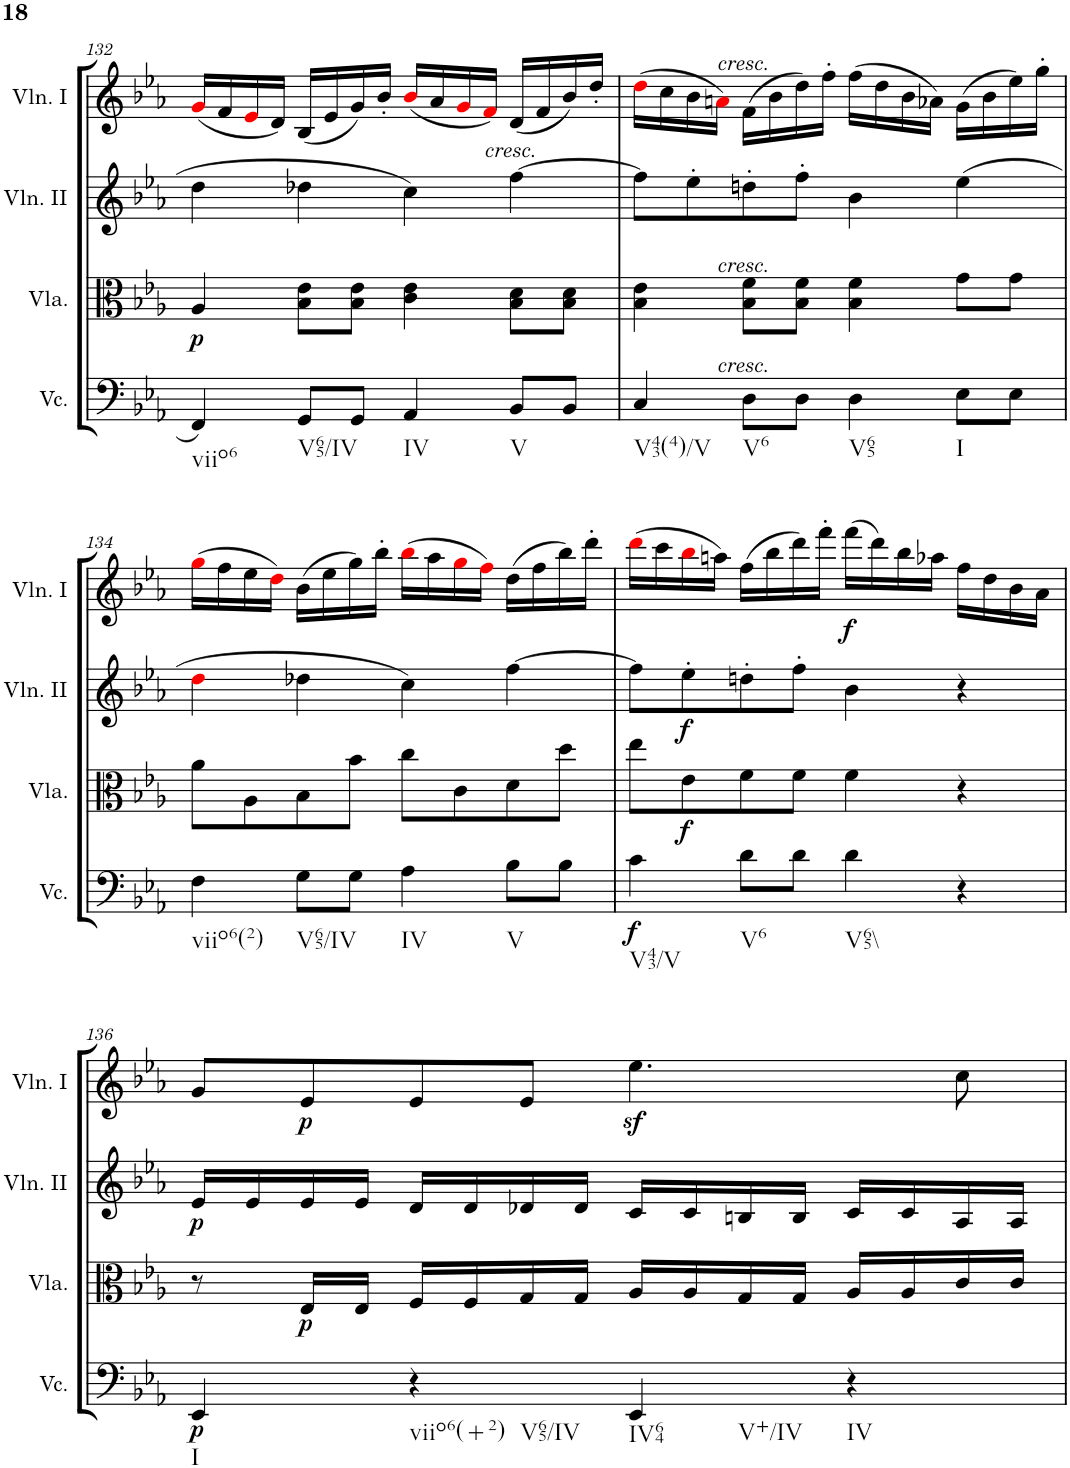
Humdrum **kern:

**kern	**dynam	**kern	**dynam	**kern	**dynam	**kern	**dynam
*part4	*part4	*part3	*part3	*part2	*part2	*part1	*part1
*staff4	*staff4	*staff3	*staff3	*staff2	*staff2	*staff1	*staff1
*I"Violoncello	*	*I"Viola	*	*I"Violino II	*	*I"Violino I	*
*I'Vc.	*	*I'Vla.	*	*I'Vln. II	*	*I'Vln. I	*
!!LO:PB:g=z
*clefF4	*	*clefC3	*	*clefG2	*	*clefG2	*
*k[b-e-a-]	*	*k[b-e-a-]	*	*k[b-e-a-]	*	*k[b-e-a-]	*
*M4/4	*	*M4/4	*	*M4/4	*	*M4/4	*
*met(c)	*	*met(c)	*	*met(c)	*	*met(c)	*
=132	=132	=132	=132	=132	=132	=132	=132
!LO:TX:b:t=viio6	!	!	!	!	!	!	!
!	!	!	!LO:DY:b	!	!	!	!
4FF/	.	4A-/	p	4dd\	.	(16gi/LL	.
.	.	.	.	.	.	16f/	.
.	.	.	.	.	.	16e-i/	.
.	.	.	.	.	.	16d/JJ)	.
!LO:TX:b:t=V65/IV	!	!	!	!	!	!	!
8GG/L	.	8B-\ 8e-\L	.	4dd-X\	.	(16B-/LL	.
.	.	.	.	.	.	16e-/	.
8GG/J	.	8B-\ 8e-\J	.	.	.	16g/)	.
.	.	.	.	.	.	16b-'/JJ	.
!LO:TX:b:t=IV	!	!	!	!	!	!	!
4AA-/	.	4c\ 4e-\	.	4cc\	.	(16b-i/LL	.
.	.	.	.	.	.	16a-/	.
.	.	.	.	.	.	16gi/	.
.	.	.	.	.	.	16fi/JJ)	.
!	!	!	!	!LO:TX:a:i:t=cresc.	!	!	!
!LO:TX:b:t=V	!	!	!	!	!	!	!
8BB-/L	.	8B-\ 8d\L	.	[4ff\	.	(16d/LL	.
.	.	.	.	.	.	16f/	.
8BB-/J	.	8B-\ 8d\J	.	.	.	16b-/)	.
.	.	.	.	.	.	16dd'/JJ	.
=133	=133	=133	=133	=133	=133	=133	=133
!LO:TX:b:t=V43(4)/V	!	!	!	!	!	!	!
4C/	.	4B-\ 4e-\	.	8ff\L]	.	(16ddi\LL	.
.	.	.	.	.	.	16cc\	.
.	.	.	.	8ee-'\	.	16b-\	.
.	.	.	.	.	.	16ani\JJ)	.
!	!	!	!	!	!	!LO:TX:a:i:t=cresc.	!
!	!	!LO:TX:a:i:t=cresc.	!	!	!	!	!
!LO:TX:a:i:t=cresc.	!	!	!	!	!	!	!
!LO:TX:b:t=V6	!	!	!	!	!	!	!
8D\L	.	8B-\ 8f\L	.	8ddn'\	.	(16f\LL	.
.	.	.	.	.	.	16b-\	.
8D\J	.	8B-\ 8f\J	.	8ff'\J	.	16dd\)	.
.	.	.	.	.	.	16ff'\JJ	.
!LO:TX:b:t=V65	!	!	!	!	!	!	!
4D\	.	4B-\ 4f\	.	4b-\	.	(16ff\LL	.
.	.	.	.	.	.	16dd\	.
.	.	.	.	.	.	16b-\	.
.	.	.	.	.	.	16a-X\JJ)	.
!LO:TX:b:t=I	!	!	!	!	!	!	!
8E-\L	.	8g\L	.	(4ee-\	.	(16g\LL	.
.	.	.	.	.	.	16b-\	.
8E-\J	.	8g\J	.	.	.	16ee-\)	.
.	.	.	.	.	.	16gg'\JJ	.
!!LO:LB:g=z
=134	=134	=134	=134	=134	=134	=134	=134
!LO:TX:b:t=viio6(2)	!	!	!	!	!	!	!
4F\	.	8a-\L	.	4ddi\	.	(16ggi\LL	.
.	.	.	.	.	.	16ff\	.
.	.	8A-\	.	.	.	16ee-\	.
.	.	.	.	.	.	16ddi\JJ)	.
!LO:TX:b:t=V65/IV	!	!	!	!	!	!	!
8G\L	.	8B-\	.	4dd-X\	.	(16b-\LL	.
.	.	.	.	.	.	16ee-\	.
8G\J	.	8b-\J	.	.	.	16gg\)	.
.	.	.	.	.	.	16bb-'\JJ	.
!LO:TX:b:t=IV	!	!	!	!	!	!	!
4A-\	.	8cc\L	.	4cc\)	.	(16bb-i\LL	.
.	.	.	.	.	.	16aa-\	.
.	.	8c\	.	.	.	16ggi\	.
.	.	.	.	.	.	16ffi\JJ)	.
!LO:TX:b:t=V	!	!	!	!	!	!	!
8B-\L	.	8d\	.	[4ff\	.	(16dd\LL	.
.	.	.	.	.	.	16ff\	.
8B-\J	.	8dd\J	.	.	.	16bb-\)	.
.	.	.	.	.	.	16ddd'\JJ	.
=135	=135	=135	=135	=135	=135	=135	=135
!LO:TX:b:t=V43/V	!	!	!	!	!	!	!
!	!LO:DY:b	!	!	!	!	!	!
4c\	f	8ee-\L	.	8ff\L]	.	(16dddi\LL	.
.	.	.	.	.	.	16ccc\	.
!	!	!	!LO:DY:b	!	!LO:DY:b	!	!
.	.	8e-\	f	8ee-'\	f	16bb-i\	.
.	.	.	.	.	.	16aan\JJ)	.
!LO:TX:b:t=V6	!	!	!	!	!	!	!
8d\L	.	8f\	.	8ddn'\	.	(16ff\LL	.
.	.	.	.	.	.	16bb-\	.
8d\J	.	8f\J	.	8ff'\J	.	16ddd\)	.
.	.	.	.	.	.	16fff'\JJ	.
!LO:TX:b:t=V65\\	!	!	!	!	!	!	!
!	!	!	!	!	!	!	!LO:DY:b
4d\	.	4f\	.	4b-\	.	(16fff\LL	f
.	.	.	.	.	.	16ddd\)	.
.	.	.	.	.	.	16bb-\	.
.	.	.	.	.	.	16aa-X\JJ	.
4r	.	4r	.	4r	.	16ff\LL	.
.	.	.	.	.	.	16dd\	.
.	.	.	.	.	.	16b-\	.
.	.	.	.	.	.	16a-\JJ	.
!!LO:LB:g=z
=136	=136	=136	=136	=136	=136	=136	=136
!LO:TX:b:t=I	!	!	!	!	!	!	!
!	!LO:DY:b	!	!	!	!LO:DY:b	!	!
4EE-/	p	8r	.	16e-/LL	p	8g/L	.
.	.	.	.	16e-/	.	.	.
!	!	!	!LO:DY:b	!	!	!	!LO:DY:b
.	.	16E-/LL	p	16e-/	.	8e-/	p
.	.	16E-/JJ	.	16e-/JJ	.	.	.
!LO:TX:b:t=viio6(+2)	!	!	!	!	!	!	!
!LO:TX:b:t=V65/IV	!	!	!	!	!	!	!
4r	.	16F/LL	.	16d/LL	.	8e-/	.
.	.	16F/	.	16d/	.	.	.
.	.	16G/	.	16d-X/	.	8e-/J	.
.	.	16G/JJ	.	16d-/JJ	.	.	.
!LO:TX:b:t=IV64	!	!	!	!	!	!	!
!LO:TX:b:t=V+/IV	!	!	!	!	!	!	!
4EE-/	.	16A-/LL	.	16c/LL	.	4.ee-z<\	.
.	.	16A-/	.	16c/	.	.	.
.	.	16G/	.	16Bn/	.	.	.
.	.	16G/JJ	.	16B/JJ	.	.	.
!LO:TX:b:t=IV	!	!	!	!	!	!	!
4r	.	16A-/LL	.	16c/LL	.	.	.
.	.	16A-/	.	16c/	.	.	.
.	.	16c/	.	16A-/	.	8cc\	.
.	.	16c/JJ	.	16A-/JJ	.	.	.
=	=	=	=	=	=	=	=
*-	*-	*-	*-	*-	*-	*-	*-
